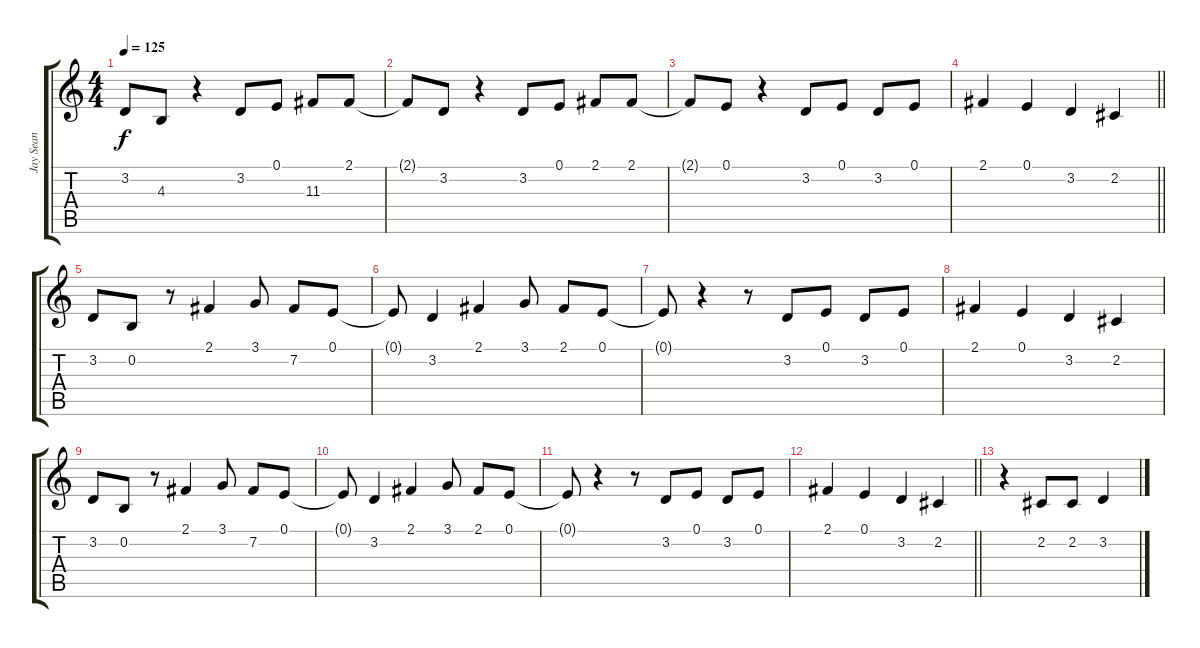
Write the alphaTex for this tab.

\track ("Jay Sean" "Jay Sean") {instrument tenorsax}
\staff {score tabs}
\tuning (E4 B3 G3 D3 A2 E2) {hide}
\ts (4 4)
\tempo 125
\clef g2
\ks c
3.2.8{dy f} 4.3.8 r.4 3.2.8 0.1.8 11.3.8 2.1.8 |
2.1{t}.8 3.2.8 r.4 3.2.8 0.1.8 2.1.8 2.1.8 |
2.1{t}.8 0.1.8 r.4 3.2.8 0.1.8 3.2.8 0.1.8 |
\barLineRight lightlight
2.1.4 0.1.4 3.2.4 2.2.4 |
3.2.8 0.2.8 r.8 2.1.4 3.1.8 7.2.8 0.1.8 |
0.1{t}.8 3.2.4 2.1.4 3.1.8 2.1.8 0.1.8 |
0.1{t}.8 r.4 r.8 3.2.8 0.1.8 3.2.8 0.1.8 |
2.1.4 0.1.4 3.2.4 2.2.4 |
3.2.8 0.2.8 r.8 2.1.4 3.1.8 7.2.8 0.1.8 |
0.1{t}.8 3.2.4 2.1.4 3.1.8 2.1.8 0.1.8 |
0.1{t}.8 r.4 r.8 3.2.8 0.1.8 3.2.8 0.1.8 |
\barLineRight lightlight
2.1.4 0.1.4 3.2.4 2.2.4 |
r.4 2.2.8 2.2.8 3.2.4
